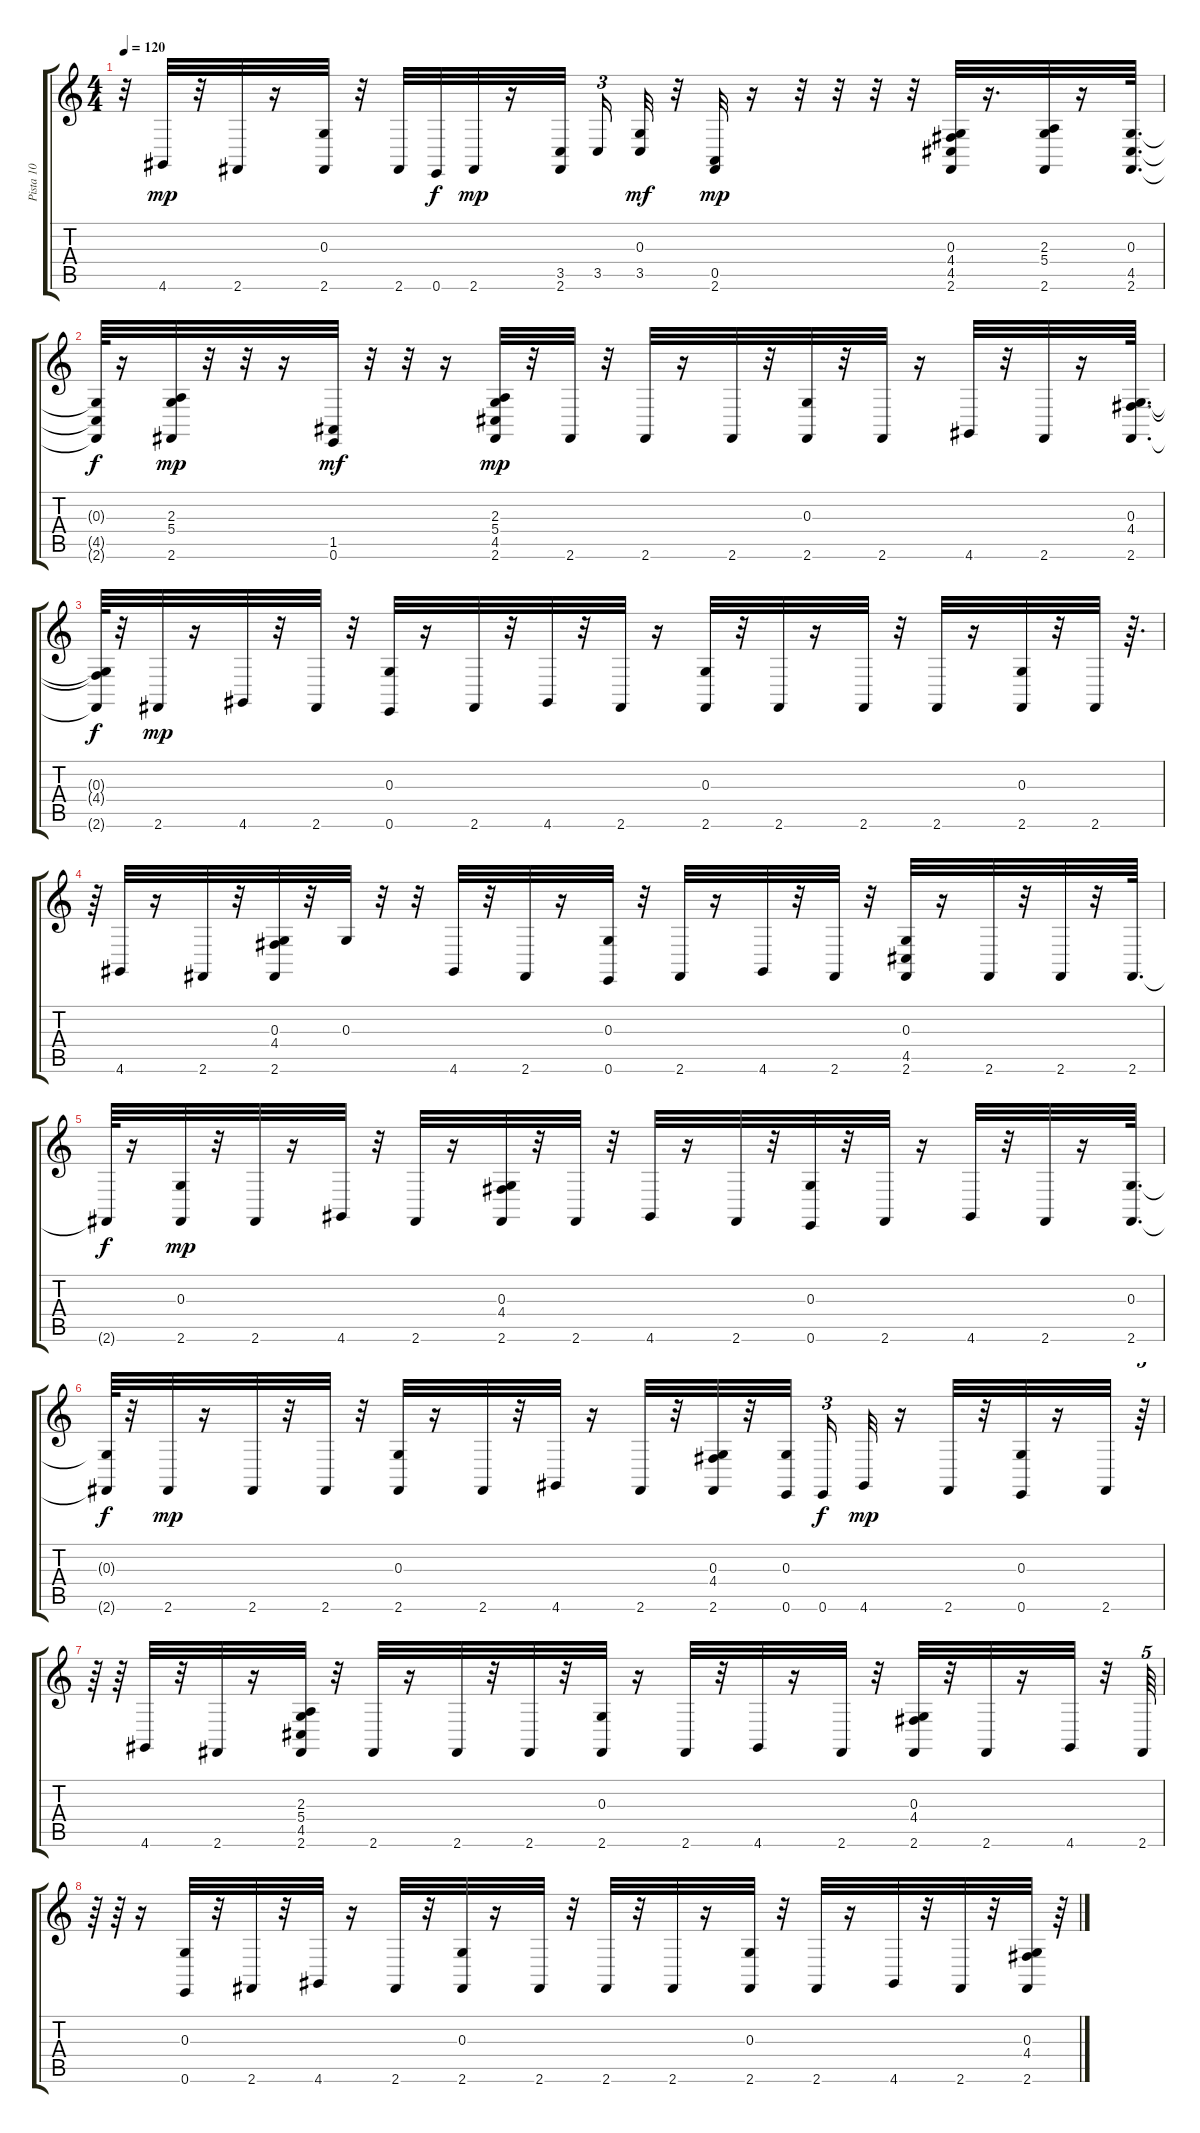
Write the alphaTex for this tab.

\track ("Pista 10" "Pista 10") {instrument acousticgrandpiano}
\staff {score tabs}
\tuning (E4 B3 G3 D3 A2 E2) {hide}
\ts (4 4)
\tempo 120
\clef g2
\ks c
r.32{dy mp} 4.6.32 r.32 2.6.32 r.16 (0.3 2.6).32 r.32 2.6.32 0.6.32{dy f} 2.6.32{dy mp} r.16 (3.5 2.6).32 3.5.16{tu (3 2)} (0.3 3.5).32{dy mf} r.32 (0.5 2.6).32{dy mp} r.16 r.32 r.32 r.32 r.32 (0.3 4.4 4.5 2.6).32 r.16{d} (2.3 5.4 2.6).32 r.16 (0.3 4.5 2.6).64{d} |
(0.3{t} 4.5{t} 2.6{t}).64{dy f} r.16 (2.3 5.4 2.6).32{dy mp} r.32 r.32 r.16 (1.5 0.6).32{dy mf} r.32 r.32 r.16 (2.3 5.4 4.5 2.6).32{dy mp} r.32 2.6.32 r.32 2.6.32 r.16 2.6.32 r.32 (0.3 2.6).32 r.32 2.6.32 r.16 4.6.32 r.32 2.6.32 r.16 (0.3 4.4 2.6).64{d} |
(0.3{t} 4.4{t} 2.6{t}).64{dy f} r.32 2.6.32{dy mp} r.16 4.6.32 r.32 2.6.32 r.32 (0.3 0.6).32 r.16 2.6.32 r.32 4.6.32 r.32 2.6.32 r.16 (0.3 2.6).32 r.32 2.6.32 r.16 2.6.32 r.32 2.6.32 r.16 (0.3 2.6).32 r.32 2.6.32 r.64{d} |
r.64 4.6.32 r.16 2.6.32 r.32 (0.3 4.4 2.6).32 r.32 0.3.32 r.32 r.32 4.6.32 r.32 2.6.32 r.16 (0.3 0.6).32 r.32 2.6.32 r.16 4.6.32 r.32 2.6.32 r.32 (0.3 4.5 2.6).32 r.16 2.6.32 r.32 2.6.32 r.32 2.6.64{d} |
2.6{t}.64{dy f} r.16 (0.3 2.6).32{dy mp} r.32 2.6.32 r.16 4.6.32 r.32 2.6.32 r.16 (0.3 4.4 2.6).32 r.32 2.6.32 r.32 4.6.32 r.16 2.6.32 r.32 (0.3 0.6).32 r.32 2.6.32 r.16 4.6.32 r.32 2.6.32 r.16 (0.3 2.6).64{d} |
(0.3{t} 2.6{t}).64{dy f} r.32 2.6.32{dy mp} r.16 2.6.32 r.32 2.6.32 r.32 (0.3 2.6).32 r.16 2.6.32 r.32 4.6.32 r.16 2.6.32 r.32 (0.3 4.4 2.6).32 r.32 (0.3 0.6).32 0.6.16{tu (3 2) dy f} 4.6.32{dy mp} r.16 2.6.32 r.32 (0.3 0.6).32 r.16 2.6.32 r.64{tu (5 4)} |
r.64 r.64 4.6.32 r.32 2.6.32 r.16 (2.3 5.4 4.5 2.6).32 r.32 2.6.32 r.16 2.6.32 r.32 2.6.32 r.32 (0.3 2.6).32 r.16 2.6.32 r.32 4.6.32 r.16 2.6.32 r.32 (0.3 4.4 2.6).32 r.32 2.6.32 r.16 4.6.32 r.32 2.6.64{tu (5 4)} |
r.64 r.64 r.16 (0.3 0.6).32 r.32 2.6.32 r.32 4.6.32 r.16 2.6.32 r.32 (0.3 2.6).32 r.16 2.6.32 r.32 2.6.32 r.32 2.6.32 r.16 (0.3 2.6).32 r.32 2.6.32 r.16 4.6.32 r.32 2.6.32 r.32 (0.3 4.4 2.6).32 r.64{tu (5 4)}
